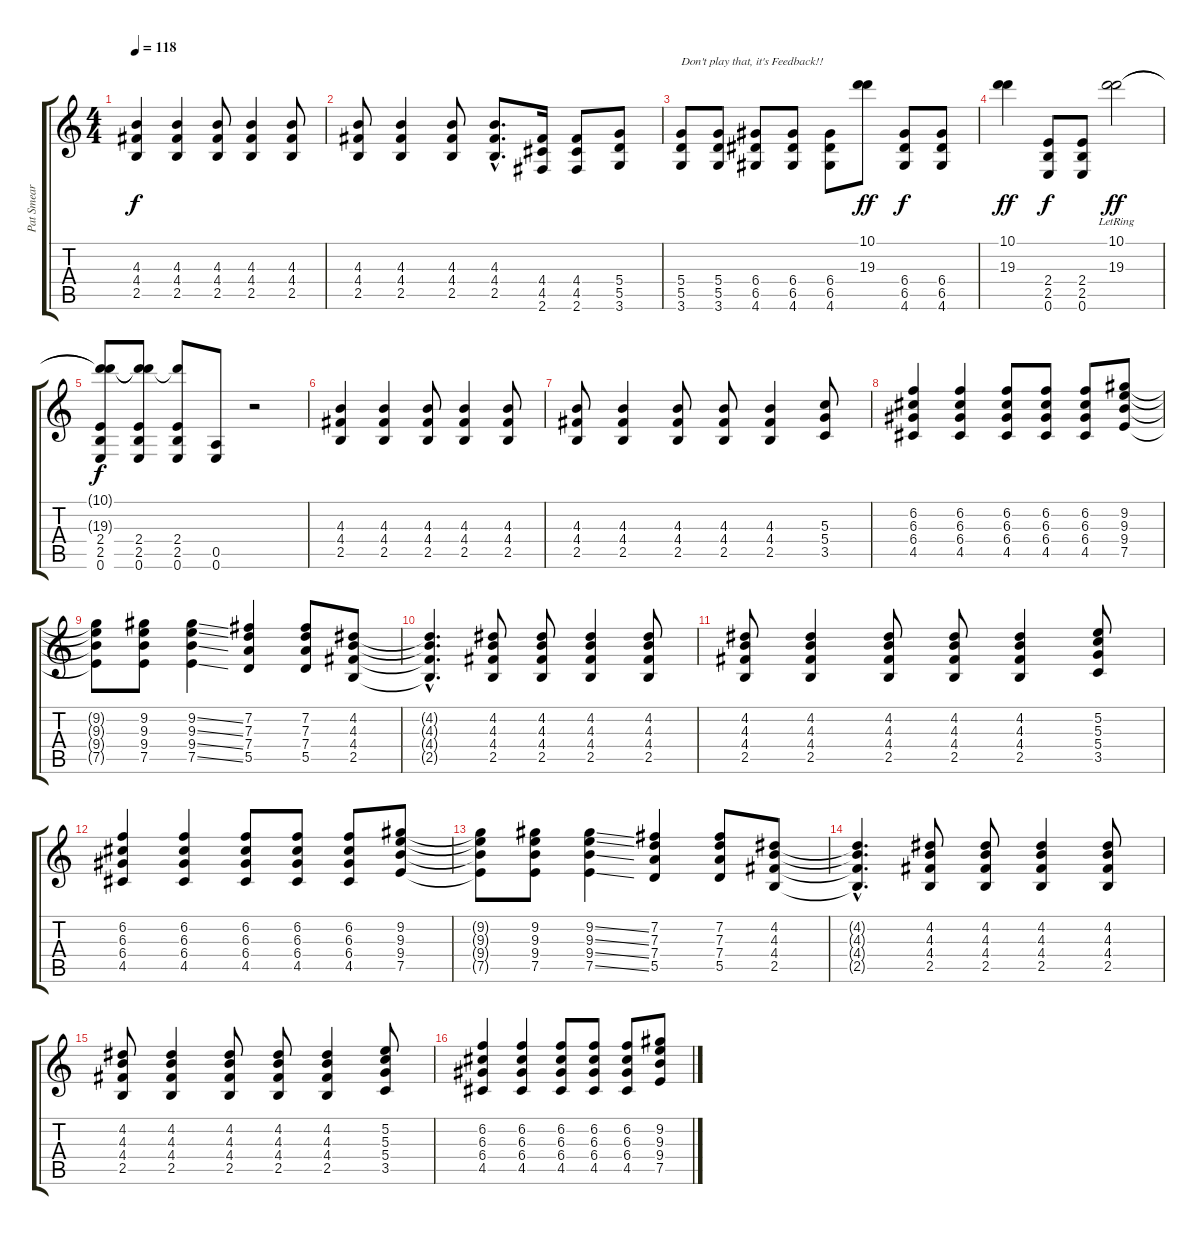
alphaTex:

\track ("Pat Smear (Guitare)" "Pat Smear ") {instrument electricguitarclean}
\staff {score tabs}
\tuning (E4 B3 G3 D3 A2 E2) {hide}
\ts (4 4)
\tempo 118
\clef g2
\ks c
(4.3 4.4 2.5).4{dy f volume 11 instrument distortionguitar} (4.3 4.4 2.5).4 (4.3 4.4 2.5).8 (4.3 4.4 2.5).4 (4.3 4.4 2.5).8 |
(4.3 4.4 2.5).8 (4.3 4.4 2.5).4 (4.3 4.4 2.5).8 (4.3{hac} 4.4{hac} 2.5{hac}).8{d} (4.4 4.5 2.6).16 (4.4 4.5 2.6).8 (5.4 5.5 3.6).8 |
(5.4 5.5 3.6).8{txt "Don't play that, it's Feedback!!"} (5.4 5.5 3.6).8 (6.4 6.5 4.6).8 (6.4 6.5 4.6).8 (6.4 6.5 4.6).8 (10.1 19.3).8{dy ff instrument guitarharmonics} (6.4 6.5 4.6).8{dy f instrument distortionguitar} (6.4 6.5 4.6).8 |
(10.1 19.3).4{dy ff instrument guitarharmonics} (2.4 2.5 0.6).8{dy f instrument distortionguitar} (2.4 2.5 0.6).8 (10.1{lr} 19.3).2{dy ff instrument guitarharmonics} |
(10.1{t} 19.3{t} 2.4 2.5 0.6).8{dy f instrument distortionguitar} (10.1{t} 19.3{t} 2.4 2.5 0.6).8 (10.1{t} 2.4 2.5 0.6).8 (0.5 0.6).8 r.2 |
(4.3 4.4 2.5).4{volume 11 instrument distortionguitar} (4.3 4.4 2.5).4 (4.3 4.4 2.5).8 (4.3 4.4 2.5).4 (4.3 4.4 2.5).8 |
(4.3 4.4 2.5).8 (4.3 4.4 2.5).4 (4.3 4.4 2.5).8 (4.3 4.4 2.5).8 (4.3 4.4 2.5).4 (5.3 5.4 3.5).8 |
(6.2 6.3 6.4 4.5).4 (6.2 6.3 6.4 4.5).4 (6.2 6.3 6.4 4.5).8 (6.2 6.3 6.4 4.5).8 (6.2 6.3 6.4 4.5).8 (9.2 9.3 9.4 7.5).8 |
(9.2{t} 9.3{t} 9.4{t} 7.5{t}).8 (9.2 9.3 9.4 7.5).8 (9.2{ss} 9.3{ss} 9.4{ss} 7.5{ss}).4 (7.2 7.3 7.4 5.5).4 (7.2 7.3 7.4 5.5).8 (4.2 4.3 4.4 2.5).8 |
(4.2{hac t} 4.3{hac t} 4.4{hac t} 2.5{hac t}).4{d} (4.2 4.3 4.4 2.5).8 (4.2 4.3 4.4 2.5).8 (4.2 4.3 4.4 2.5).4 (4.2 4.3 4.4 2.5).8 |
(4.2 4.3 4.4 2.5).8 (4.2 4.3 4.4 2.5).4 (4.2 4.3 4.4 2.5).8 (4.2 4.3 4.4 2.5).8 (4.2 4.3 4.4 2.5).4 (5.2 5.3 5.4 3.5).8 |
(6.2 6.3 6.4 4.5).4 (6.2 6.3 6.4 4.5).4 (6.2 6.3 6.4 4.5).8 (6.2 6.3 6.4 4.5).8 (6.2 6.3 6.4 4.5).8 (9.2 9.3 9.4 7.5).8 |
(9.2{t} 9.3{t} 9.4{t} 7.5{t}).8 (9.2 9.3 9.4 7.5).8 (9.2{ss} 9.3{ss} 9.4{ss} 7.5{ss}).4 (7.2 7.3 7.4 5.5).4 (7.2 7.3 7.4 5.5).8 (4.2 4.3 4.4 2.5).8 |
(4.2{hac t} 4.3{hac t} 4.4{hac t} 2.5{hac t}).4{d} (4.2 4.3 4.4 2.5).8 (4.2 4.3 4.4 2.5).8 (4.2 4.3 4.4 2.5).4 (4.2 4.3 4.4 2.5).8 |
(4.2 4.3 4.4 2.5).8 (4.2 4.3 4.4 2.5).4 (4.2 4.3 4.4 2.5).8 (4.2 4.3 4.4 2.5).8 (4.2 4.3 4.4 2.5).4 (5.2 5.3 5.4 3.5).8 |
(6.2 6.3 6.4 4.5).4 (6.2 6.3 6.4 4.5).4 (6.2 6.3 6.4 4.5).8 (6.2 6.3 6.4 4.5).8 (6.2 6.3 6.4 4.5).8 (9.2 9.3 9.4 7.5).8
